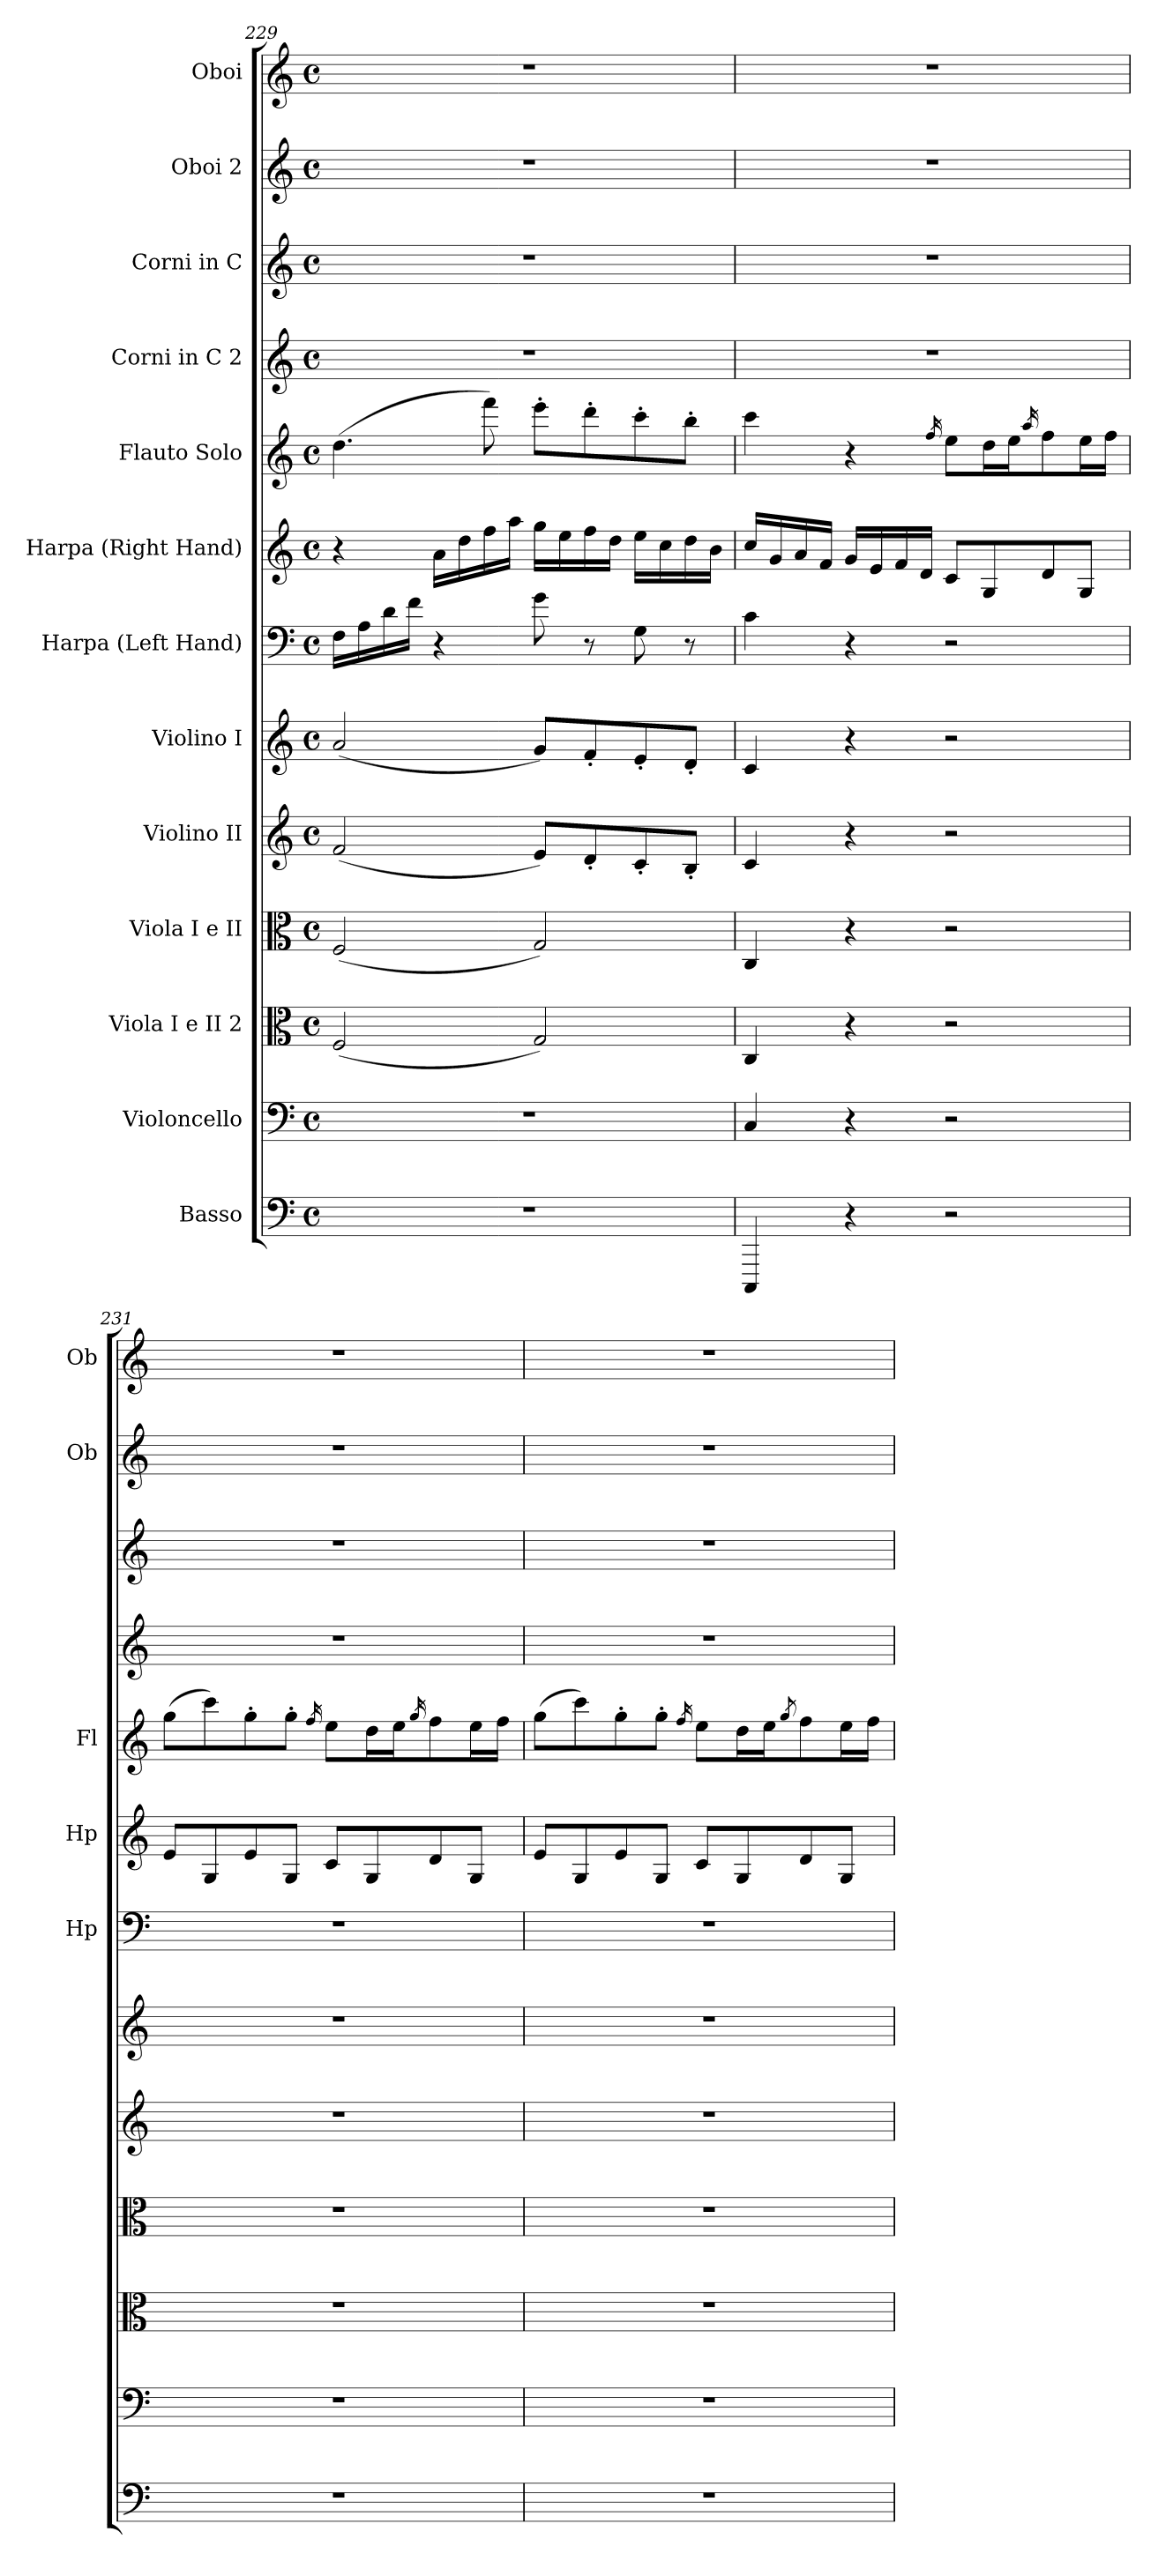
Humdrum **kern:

**kern	**kern	**kern	**kern	**kern	**kern	**kern	**kern	**kern	**kern	**kern	**kern	**kern
*part13	*part12	*part11	*part10	*part9	*part8	*part7	*part6	*part5	*part4	*part3	*part2	*part1
*staff13	*staff12	*staff11	*staff10	*staff9	*staff8	*staff7	*staff6	*staff5	*staff4	*staff3	*staff2	*staff1
*I"Basso	*I"Violoncello	*I"Viola I e II 2	*I"Viola I e II	*I"Violino II	*I"Violino I	*I"Harpa (Left Hand)	*I"Harpa (Right Hand)	*I"Flauto Solo	*I"Corni in C 2	*I"Corni in C	*I"Oboi 2	*I"Oboi
*	*	*	*	*	*	*I'Hp	*I'Hp	*I'Fl	*	*	*I'Ob	*I'Ob
!!LO:PB:g=z
*clefF4	*clefF4	*clefC3	*clefC3	*clefG2	*clefG2	*clefF4	*clefG2	*clefG2	*clefG2	*clefG2	*clefG2	*clefG2
*ITrd0c12	*	*	*	*	*	*	*	*	*ITrd0c12	*ITrd0c12	*	*
*k[]	*k[]	*k[]	*k[]	*k[]	*k[]	*k[]	*k[]	*k[]	*k[]	*k[]	*k[]	*k[]
*C:	*C:	*C:	*C:	*C:	*C:	*C:	*C:	*C:	*C:	*C:	*C:	*C:
*M4/4	*M4/4	*M4/4	*M4/4	*M4/4	*M4/4	*M4/4	*M4/4	*M4/4	*M4/4	*M4/4	*M4/4	*M4/4
*met(c)	*met(c)	*met(c)	*met(c)	*met(c)	*met(c)	*met(c)	*met(c)	*met(c)	*met(c)	*met(c)	*met(c)	*met(c)
=229	=229	=229	=229	=229	=229	=229	=229	=229	=229	=229	=229	=229
1r	1r	(2F/	(2F/	(2f/	(2a/	16F\LL	4r	(4.dd\	1r	1r	1r	1r
.	.	.	.	.	.	16A\	.	.	.	.	.	.
.	.	.	.	.	.	16d\	.	.	.	.	.	.
.	.	.	.	.	.	16f\JJ	.	.	.	.	.	.
.	.	.	.	.	.	4r	16a\LL	.	.	.	.	.
.	.	.	.	.	.	.	16dd\	.	.	.	.	.
.	.	.	.	.	.	.	16ff\	8fff\)	.	.	.	.
.	.	.	.	.	.	.	16aa\JJ	.	.	.	.	.
.	.	2G/)	2G/)	8e/L)	8g/L)	8g\	16gg\LL	8eee'\L	.	.	.	.
.	.	.	.	.	.	.	16ee\	.	.	.	.	.
.	.	.	.	8d'/	8f'/	8r	16ff\	8ddd'\	.	.	.	.
.	.	.	.	.	.	.	16dd\JJ	.	.	.	.	.
.	.	.	.	8c'/	8e'/	8G\	16ee\LL	8ccc'\	.	.	.	.
.	.	.	.	.	.	.	16cc\	.	.	.	.	.
.	.	.	.	8B'/J	8d'/J	8r	16dd\	8bb'\J	.	.	.	.
.	.	.	.	.	.	.	16b\JJ	.	.	.	.	.
=230	=230	=230	=230	=230	=230	=230	=230	=230	=230	=230	=230	=230
4CCC/	4C/	4C/	4C/	4c/	4c/	4c\	16cc/LL	4ccc\	1r	1r	1r	1r
.	.	.	.	.	.	.	16g/	.	.	.	.	.
.	.	.	.	.	.	.	16a/	.	.	.	.	.
.	.	.	.	.	.	.	16f/JJ	.	.	.	.	.
4r	4r	4r	4r	4r	4r	4r	16g/LL	4r	.	.	.	.
.	.	.	.	.	.	.	16e/	.	.	.	.	.
.	.	.	.	.	.	.	16f/	.	.	.	.	.
.	.	.	.	.	.	.	16d/JJ	.	.	.	.	.
.	.	.	.	.	.	.	.	16qff/	.	.	.	.
2r	2r	2r	2r	2r	2r	2r	8c/L	8ee\L	.	.	.	.
.	.	.	.	.	.	.	8G/	16dd\L	.	.	.	.
.	.	.	.	.	.	.	.	16ee\J	.	.	.	.
.	.	.	.	.	.	.	.	16qaa/	.	.	.	.
.	.	.	.	.	.	.	8d/	8ff\	.	.	.	.
.	.	.	.	.	.	.	8G/J	16ee\L	.	.	.	.
.	.	.	.	.	.	.	.	16ff\JJ	.	.	.	.
!!LO:PB:g=z
=231	=231	=231	=231	=231	=231	=231	=231	=231	=231	=231	=231	=231
1r	1r	1r	1r	1r	1r	1r	8e/L	(8gg\L	1r	1r	1r	1r
.	.	.	.	.	.	.	8G/	8ccc\)	.	.	.	.
.	.	.	.	.	.	.	8e/	8gg'\	.	.	.	.
.	.	.	.	.	.	.	8G/J	8gg'\J	.	.	.	.
.	.	.	.	.	.	.	.	16qff/	.	.	.	.
.	.	.	.	.	.	.	8c/L	8ee\L	.	.	.	.
.	.	.	.	.	.	.	8G/	16dd\L	.	.	.	.
.	.	.	.	.	.	.	.	16ee\J	.	.	.	.
.	.	.	.	.	.	.	.	16qgg/	.	.	.	.
.	.	.	.	.	.	.	8d/	8ff\	.	.	.	.
.	.	.	.	.	.	.	8G/J	16ee\L	.	.	.	.
.	.	.	.	.	.	.	.	16ff\JJ	.	.	.	.
=232	=232	=232	=232	=232	=232	=232	=232	=232	=232	=232	=232	=232
1r	1r	1r	1r	1r	1r	1r	8e/L	(8gg\L	1r	1r	1r	1r
.	.	.	.	.	.	.	8G/	8ccc\)	.	.	.	.
.	.	.	.	.	.	.	8e/	8gg'\	.	.	.	.
.	.	.	.	.	.	.	8G/J	8gg'\J	.	.	.	.
.	.	.	.	.	.	.	.	16qff/	.	.	.	.
.	.	.	.	.	.	.	8c/L	8ee\L	.	.	.	.
.	.	.	.	.	.	.	8G/	16dd\L	.	.	.	.
.	.	.	.	.	.	.	.	16ee\J	.	.	.	.
.	.	.	.	.	.	.	.	8qgg/	.	.	.	.
.	.	.	.	.	.	.	8d/	8ff\	.	.	.	.
.	.	.	.	.	.	.	8G/J	16ee\L	.	.	.	.
.	.	.	.	.	.	.	.	16ff\JJ	.	.	.	.
=	=	=	=	=	=	=	=	=	=	=	=	=
*-	*-	*-	*-	*-	*-	*-	*-	*-	*-	*-	*-	*-
